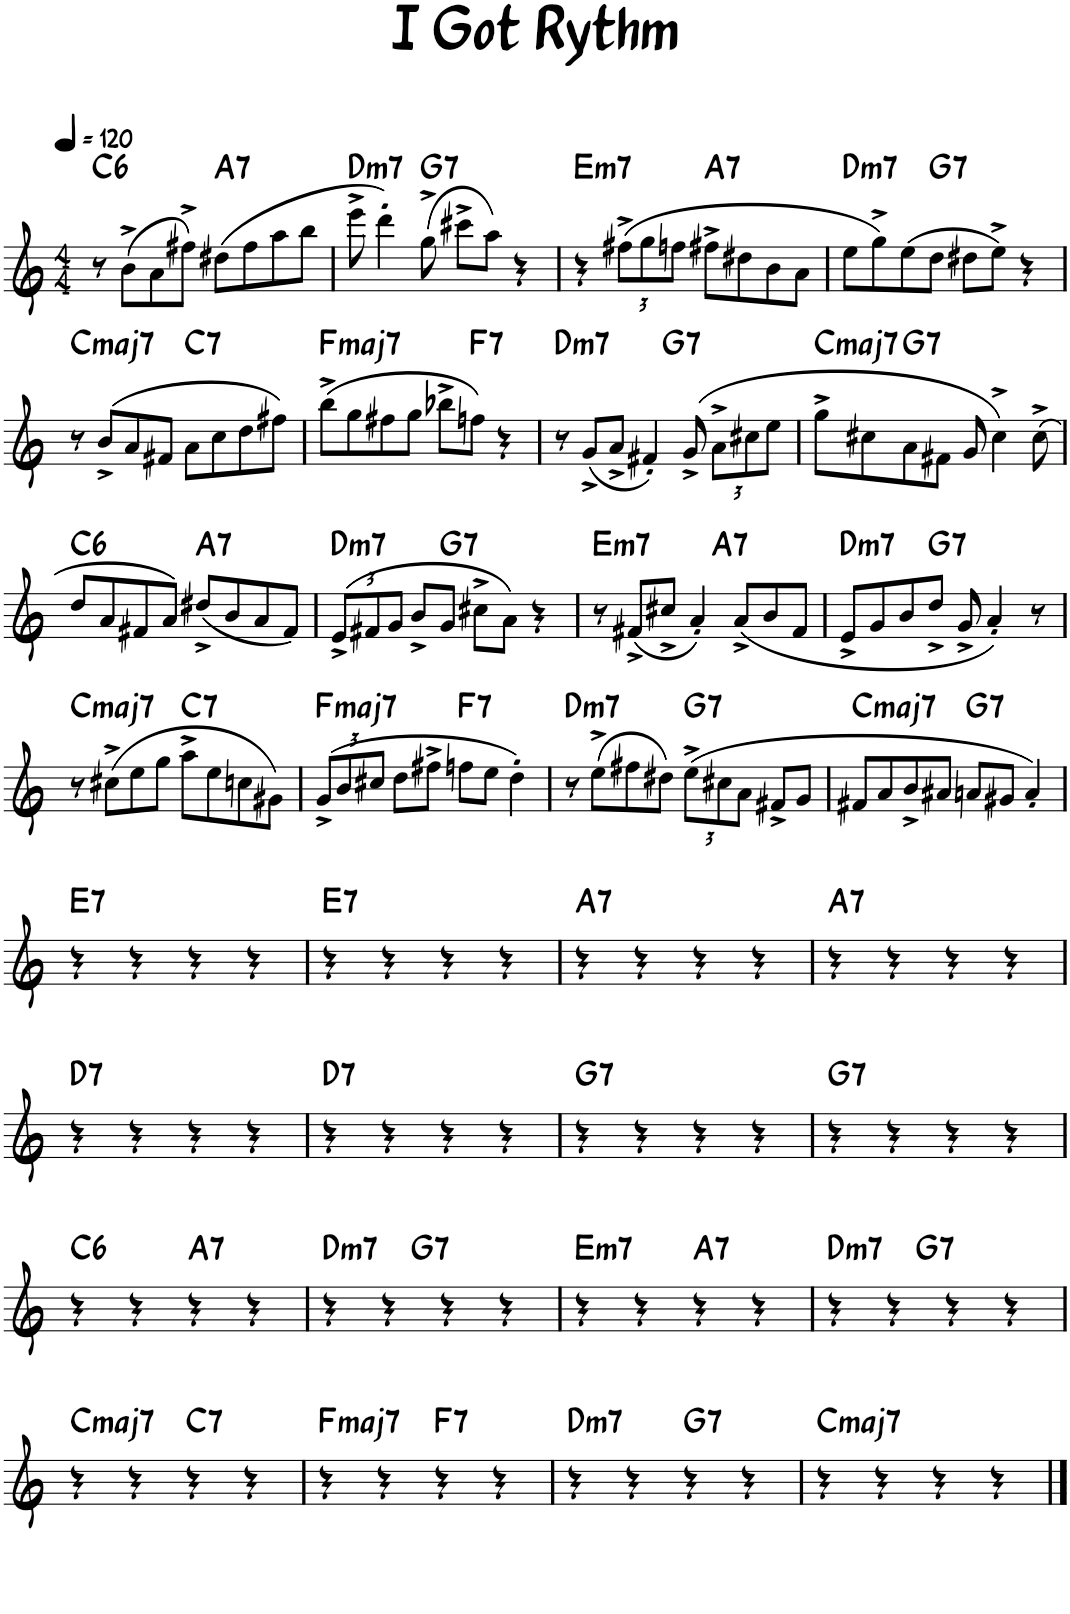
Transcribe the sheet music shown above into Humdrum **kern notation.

**kern	**harte
*part1	*part1
*staff1	*
*I"Tenor Saxophone	*
*I'T. Sax.	*
*clefG2	*
*Trd8c14	*
*k[]	*
*M4/4	*
*MM120	*
=1	=1
!	!LO:H:kt=6
8r	C:maj6
(8b^\L	.
8a\	.
8ff#X^\J)	.
!	!LO:H:kt=7
(8dd#X\L	A:7
8ff#\	.
8aa\	.
8bb\J	.
=2	=2
!	!LO:H:kt=m7
8eee^\	D:min7
4ddd'\)	.
!	!LO:H:kt=7
(8gg^\	G:7
8ccc#X^\L	.
8aa\J)	.
4r	.
=3	=3
!	!LO:H:kt=m7
4r	E:min7
*Xbrackettup	*
(12ff#X^\L	.
12gg\	.
12ffn\J	.
!	!LO:H:kt=7
8ff#X^\L	A:7
8dd#X\	.
8b\	.
8a\J	.
=4	=4
!	!LO:H:kt=m7
8ee\L	D:min7
8gg^\)	.
(8ee\	.
!	!LO:H:kt=7
8dd\J	G:7
8dd#X\L	.
8ee^\J)	.
4r	.
!!LO:LB:g=z
=5	=5
!	!LO:H:kt=maj7
8r	C:maj7
(8b^/L	.
8a/	.
8f#X/J	.
!	!LO:H:kt=7
8a\L	C:7
8cc\	.
8dd\	.
8ff#X\J)	.
=6	=6
!	!LO:H:kt=maj7
(8bb^\L	F:maj7
8gg\	.
8ff#X\	.
8gg\J	.
8bb-X^\L	.
!	!LO:H:kt=7
8ffn\J)	F:7
4r	.
=7	=7
!	!LO:H:kt=m7
*^	*
8r	2ryy	D:min7
(8g^/L	.	.
8a^/J	.	.
4f#X'/)	.	.
!	!	!LO:H:kt=7
.	2ryy	G:7
(8g^/	.	.
12a^\L	.	.
12cc#X\	.	.
12ee\J	.	.
=8	=8	=8
!	!	!LO:H:kt=maj7
*v	*v	*
8gg^\L	C:maj7
8cc#X\	.
!	!LO:H:kt=7
8a\	G:7
8f#X\J	.
8g/	.
4cc#^\)	.
(8cc#^\	.
!!LO:LB:g=z
=9	=9
!	!LO:H:kt=6
8dd/L	C:maj6
8a/	.
8f#X/	.
8a/J)	.
!	!LO:H:kt=7
(8dd#X^/L	A:7
8b/	.
8a/	.
8f#/J)	.
=10	=10
!	!LO:H:kt=m7
(12e^/L	D:min7
12f#X/	.
12g/J	.
8b^/L	.
!	!LO:H:kt=7
8g/J	G:7
8cc#X^\L	.
8a\J)	.
4r	.
=11	=11
!	!LO:H:kt=m7
*^	*
8r	2ryy	E:min7
(8f#X^/L	.	.
8cc#X^/J	.	.
4a'/)	.	.
!	!	!LO:H:kt=7
.	2ryy	A:7
(8a^/L	.	.
8b/	.	.
8f#/J	.	.
=12	=12	=12
!	!	!LO:H:kt=m7
*v	*v	*
8e^/L	D:min7
8g/	.
8b/	.
!	!LO:H:kt=7
8dd^/J	G:7
8g^/	.
4a'/)	.
8r	.
!!LO:LB:g=z
=13	=13
!	!LO:H:kt=maj7
8r	C:maj7
(8cc#X^\L	.
8ee\	.
8gg\J	.
!	!LO:H:kt=7
8aa^\L	C:7
8ee\	.
8ccn\	.
8g#X\J)	.
=14	=14
!	!LO:H:kt=maj7
(12g^/L	F:maj7
12b/	.
12cc#X/J	.
8dd\L	.
8ff#X^\J	.
!	!LO:H:kt=7
8ffn\L	F:7
8ee\J	.
4dd'\)	.
=15	=15
!	!LO:H:kt=m7
8r	D:min7
(8ee^\L	.
8ff#X\	.
8dd#X\J)	.
!	!LO:H:kt=7
(12ee^\L	G:7
12cc#X\	.
12a\J	.
8f#X^/L	.
8g/J	.
=16	=16
!	!LO:H:kt=maj7
8f#X/L	C:maj7
8a/	.
8b^/	.
8a#X/J	.
!	!LO:H:kt=7
8an/L	G:7
8g#X/J	.
4a'/)	.
!!LO:LB:g=z
=17	=17
!	!LO:H:kt=7
4r	E:7
4r	.
4r	.
4r	.
=18	=18
!	!LO:H:kt=7
4r	E:7
4r	.
4r	.
4r	.
=19	=19
!	!LO:H:kt=7
4r	A:7
4r	.
4r	.
4r	.
=20	=20
!	!LO:H:kt=7
4r	A:7
4r	.
4r	.
4r	.
!!LO:LB:g=z
=21	=21
!	!LO:H:kt=7
4r	D:7
4r	.
4r	.
4r	.
=22	=22
!	!LO:H:kt=7
4r	D:7
4r	.
4r	.
4r	.
=23	=23
!	!LO:H:kt=7
4r	G:7
4r	.
4r	.
4r	.
=24	=24
!	!LO:H:kt=7
4r	G:7
4r	.
4r	.
4r	.
!!LO:LB:g=z
=25	=25
!	!LO:H:kt=6
4r	C:maj6
4r	.
!	!LO:H:kt=7
4r	A:7
4r	.
=26	=26
!	!LO:H:kt=m7
*^	*
4r	4.ryy	D:min7
4r	.	.
!	!	!LO:H:kt=7
.	2ryy	G:7
4r	.	.
4r	.	.
.	8ryy	.
=27	=27	=27
!	!	!LO:H:kt=m7
*v	*v	*
4r	E:min7
4r	.
!	!LO:H:kt=7
4r	A:7
4r	.
=28	=28
!	!LO:H:kt=m7
*^	*
4r	4.ryy	D:min7
4r	.	.
!	!	!LO:H:kt=7
.	2ryy	G:7
4r	.	.
4r	.	.
.	8ryy	.
!!LO:LB:g=z	!!
=29	=29	=29
!	!	!LO:H:kt=maj7
*v	*v	*
4r	C:maj7
4r	.
!	!LO:H:kt=7
4r	C:7
4r	.
=30	=30
!	!LO:H:kt=maj7
4r	F:maj7
4r	.
!	!LO:H:kt=7
4r	F:7
4r	.
=31	=31
!	!LO:H:kt=m7
4r	D:min7
4r	.
!	!LO:H:kt=7
4r	G:7
4r	.
=32	=32
!	!LO:H:kt=maj7
4r	C:maj7
4r	.
4r	.
4r	.
==	==
*-	*-
